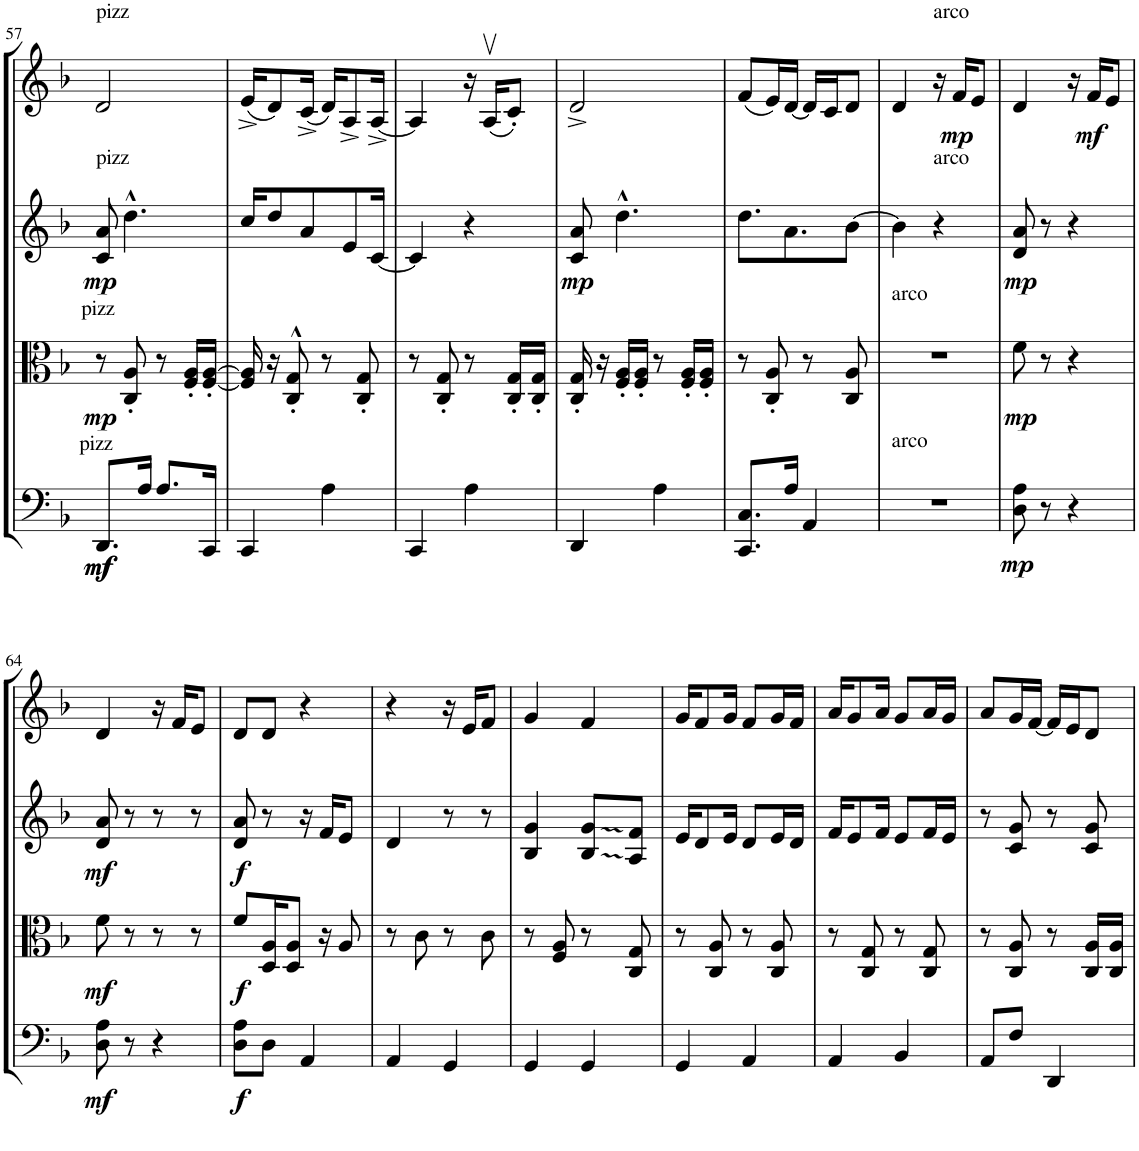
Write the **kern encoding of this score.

**kern	**dynam	**kern	**dynam	**kern	**dynam	**kern	**dynam
*part4	*part4	*part3	*part3	*part2	*part2	*part1	*part1
*staff4	*staff4	*staff3	*staff3	*staff2	*staff2	*staff1	*staff1
*I"Violoncello	*	*I"Viola	*	*I"Violin II	*	*I"Violin I	*
*I'Vc	*	*I'Vla	*	*I'Vln	*	*I'Vln	*
!!LO:PB:g=z
*clefF4	*	*clefC3	*	*clefG2	*	*clefG2	*
*k[b-]	*	*k[b-]	*	*k[b-]	*	*k[b-]	*
*M2/4	*	*M2/4	*	*M2/4	*	*M2/4	*
=57	=57	=57	=57	=57	=57	=57	=57
!	!	!	!	!	!	!LO:TX:a:t=pizz	!
!	!	!	!	!LO:TX:a:t=pizz	!	!	!
!	!	!LO:TX:a:t=pizz	!	!	!	!	!
!LO:TX:a:t=pizz	!	!	!	!	!	!	!
!	!LO:DY:b	!	!	!	!	!	!
!	!LO:DY:n=1:b	!	!LO:DY:b	!	!LO:DY:b	!	!
8.DD/L	mf mf	8r	mp	8c/ 8a/	mp	2d/	.
.	.	8C/' 8A/'	.	4.dd^^\	.	.	.
16A/Jk	.	.	.	.	.	.	.
8.A/L	.	8r	.	.	.	.	.
.	.	16F/' 16A/'LL	.	.	.	.	.
16CC/Jk	.	[16F/' [16A/'JJ	.	.	.	.	.
=58	=58	=58	=58	=58	=58	=58	=58
4CC/	.	16F/] 16A/]	.	16cc/KL	.	(16e^/KL	.
.	.	16r	.	8dd/	.	8d/)	.
.	.	8C/'^^ 8G/'^^	.	.	.	.	.
.	.	.	.	8a/	.	(16c^/Jk	.
4A\	.	8r	.	.	.	16d/KL)	.
.	.	.	.	8e/	.	8A^/	.
.	.	8C/' 8G/'	.	.	.	.	.
.	.	.	.	[16c/Jk	.	[16A^/Jk	.
=59	=59	=59	=59	=59	=59	=59	=59
4CC/	.	8r	.	4c/]	.	4A/]	.
.	.	8C/' 8G/'	.	.	.	.	.
4A\	.	8r	.	4r	.	16r	.
.	.	.	.	.	.	(16Av/KL	.
.	.	16C/' 16G/'LL	.	.	.	8c'/J)	.
.	.	16C/' 16G/'JJ	.	.	.	.	.
=60	=60	=60	=60	=60	=60	=60	=60
!	!	!	!	!	!LO:DY:b	!	!
4DD/	.	16C/' 16G/'	.	8c/ 8a/	mp	2d^/	.
.	.	16r	.	.	.	.	.
.	.	16F/' 16A/'LL	.	4.dd^^\	.	.	.
.	.	16F/' 16A/'JJ	.	.	.	.	.
4A\	.	8r	.	.	.	.	.
.	.	16F/' 16A/'LL	.	.	.	.	.
.	.	16F/' 16A/'JJ	.	.	.	.	.
=61	=61	=61	=61	=61	=61	=61	=61
8.CC/ 8.C/L	.	8r	.	8.dd\L	.	(8f/L	.
.	.	8C/' 8A/'	.	.	.	16e/L)	.
16A/Jk	.	.	.	8.a\	.	[16d/JJ	.
4AA/	.	8r	.	.	.	16d/LL]	.
.	.	.	.	.	.	16c/J	.
.	.	8C/ 8A/	.	[8b-\J	.	8d/J	.
=62	=62	=62	=62	=62	=62	=62	=62
!	!	!LO:TX:a:t=arco	!	!	!	!	!
!LO:TX:a:t=arco	!	!	!	!	!	!	!
2r	.	2r	.	4b-\]	.	4d/	.
!	!	!	!	!	!	!LO:TX:a:t=arco	!
!	!	!	!	!LO:TX:a:t=arco	!	!	!
.	.	.	.	4r	.	16r	.
!	!	!	!	!	!	!	!LO:DY:b
.	.	.	.	.	.	16f/KL	mp
.	.	.	.	.	.	8e/J	.
=63	=63	=63	=63	=63	=63	=63	=63
!	!LO:DY:b	!	!LO:DY:b	!	!LO:DY:b	!	!
8D\ 8A\	mp	8f\	mp	8d/ 8a/	mp	4d/	.
8r	.	8r	.	8r	.	.	.
4r	.	4r	.	4r	.	16r	.
!	!	!	!	!	!	!	!LO:DY:b
.	.	.	.	.	.	16f/KL	mf
.	.	.	.	.	.	8e/J	.
!!LO:LB:g=z
=64	=64	=64	=64	=64	=64	=64	=64
!	!LO:DY:b	!	!LO:DY:b	!	!LO:DY:b	!	!
8D\ 8A\	mf	8f\	mf	8d/ 8a/	mf	4d/	.
8r	.	8r	.	8r	.	.	.
4r	.	8r	.	8r	.	16r	.
.	.	.	.	.	.	16f/KL	.
.	.	8r	.	8r	.	8e/J	.
=65	=65	=65	=65	=65	=65	=65	=65
!	!LO:DY:b	!	!LO:DY:b	!	!LO:DY:b	!	!
8D\ 8A\L	f	8f/L	f	8d/ 8a/	f	8d/L	.
8D\J	.	16D/ 16A/K	.	8r	.	8d/J	.
.	.	8D/ 8A/J	.	.	.	.	.
4AA/	.	.	.	16r	.	4r	.
.	.	16r	.	16f/KL	.	.	.
.	.	8A/	.	8e/J	.	.	.
=66	=66	=66	=66	=66	=66	=66	=66
4AA/	.	8r	.	4d/	.	4r	.
.	.	8c\	.	.	.	.	.
4GG/	.	8r	.	8r	.	16r	.
.	.	.	.	.	.	16e/KL	.
.	.	8c\	.	8r	.	8f/J	.
=67	=67	=67	=67	=67	=67	=67	=67
4GG/	.	8r	.	4B-/ 4g/	.	4g/	.
.	.	8F/ 8A/	.	.	.	.	.
4GG/	.	8r	.	8B-/ 8g/L	.	4f/	.
.	.	8C/ 8G/	.	8A/ 8f/J	.	.	.
=68	=68	=68	=68	=68	=68	=68	=68
4GG/	.	8r	.	16e/KL	.	16g/KL	.
.	.	.	.	8d/	.	8f/	.
.	.	8C/ 8A/	.	.	.	.	.
.	.	.	.	16e/Jk	.	16g/Jk	.
4AA/	.	8r	.	8d/L	.	8f/L	.
.	.	8C/ 8A/	.	16e/L	.	16g/L	.
.	.	.	.	16d/JJ	.	16f/JJ	.
=69	=69	=69	=69	=69	=69	=69	=69
4AA/	.	8r	.	16f/KL	.	16a/KL	.
.	.	.	.	8e/	.	8g/	.
.	.	8C/ 8G/	.	.	.	.	.
.	.	.	.	16f/Jk	.	16a/Jk	.
4BB-/	.	8r	.	8e/L	.	8g/L	.
.	.	8C/ 8G/	.	16f/L	.	16a/L	.
.	.	.	.	16e/JJ	.	16g/JJ	.
=70	=70	=70	=70	=70	=70	=70	=70
8AA/L	.	8r	.	8r	.	8a/L	.
8F/J	.	8C/ 8A/	.	8c/ 8g/	.	16g/L	.
.	.	.	.	.	.	[16f/JJ	.
4DD/	.	8r	.	8r	.	16f/LL]	.
.	.	.	.	.	.	16e/J	.
.	.	16C/ 16A/LL	.	8c/ 8g/	.	8d/J	.
.	.	16C/ 16A/JJ	.	.	.	.	.
=	=	=	=	=	=	=	=
*-	*-	*-	*-	*-	*-	*-	*-
